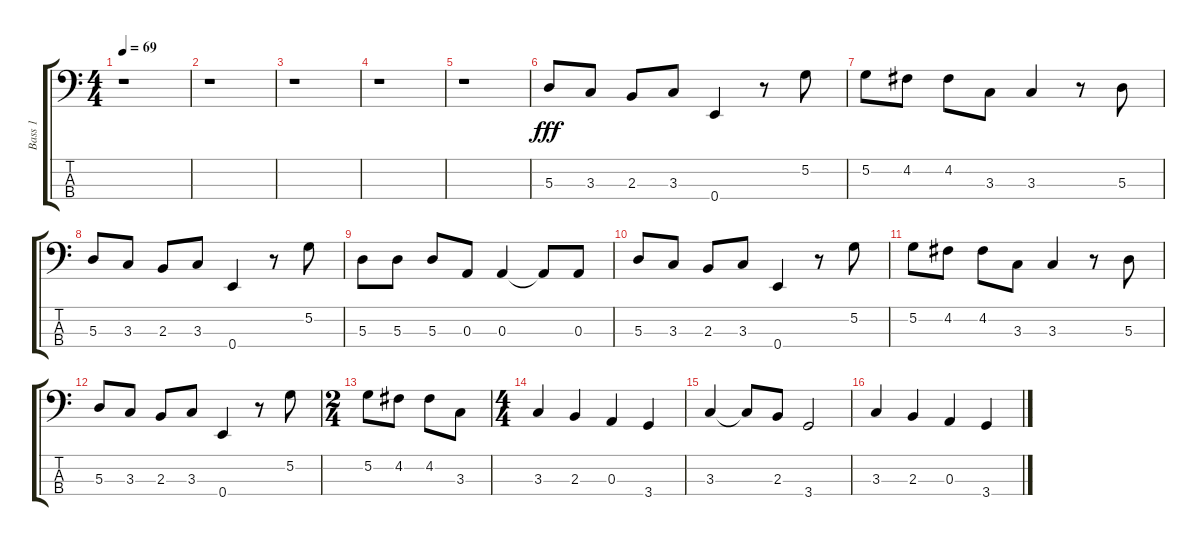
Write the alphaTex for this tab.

\track ("Bass 1" "Bass 1") {instrument electricbasspick}
\staff {score tabs}
\tuning (G2 D2 A1 E1) {hide}
\ts (4 4)
\tempo 69
\clef f4
\ks c
r.1{dy fff} |
r.1 |
r.1 |
r.1 |
r.1 |
5.3.8 3.3.8 2.3.8 3.3.8 0.4.4 r.8 5.2.8 |
5.2.8 4.2.8 4.2.8 3.3.8 3.3.4 r.8 5.3.8 |
5.3.8 3.3.8 2.3.8 3.3.8 0.4.4 r.8 5.2.8 |
5.3.8 5.3.8 5.3.8 0.3.8 0.3.4 0.3{t}.8 0.3.8 |
5.3.8 3.3.8 2.3.8 3.3.8 0.4.4 r.8 5.2.8 |
5.2.8 4.2.8 4.2.8 3.3.8 3.3.4 r.8 5.3.8 |
5.3.8 3.3.8 2.3.8 3.3.8 0.4.4 r.8 5.2.8 |
\ts (2 4)
5.2.8 4.2.8 4.2.8 3.3.8 |
\ts (4 4)
3.3.4 2.3.4 0.3.4 3.4.4 |
3.3.4 3.3{t}.8 2.3.8 3.4.2 |
3.3.4 2.3.4 0.3.4 3.4.4
